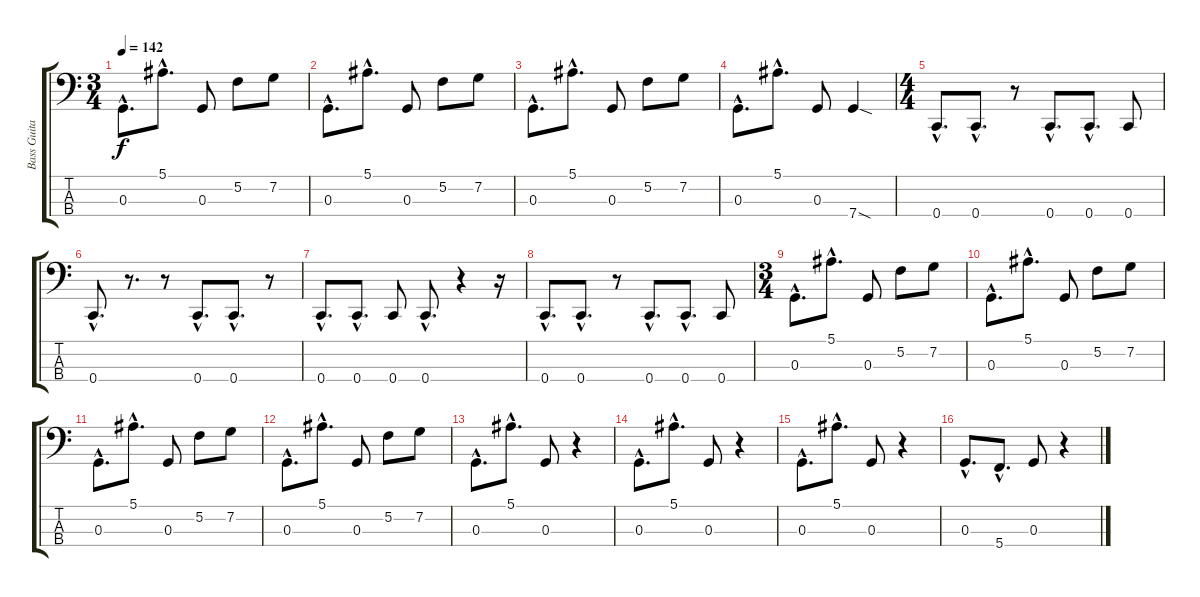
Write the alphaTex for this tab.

\track ("Bass Guitar" "Bass Guita") {instrument electricbasspick}
\staff {score tabs}
\tuning (F2 C2 G1 C1) {hide}
\ts (3 4)
\tempo 142
\clef f4
\ks c
0.3{hac}.8{d dy f} 5.1{hac}.8{d} 0.3.8 5.2.8 7.2.8 |
0.3{hac}.8{d} 5.1{hac}.8{d} 0.3.8 5.2.8 7.2.8 |
0.3{hac}.8{d} 5.1{hac}.8{d} 0.3.8 5.2.8 7.2.8 |
0.3{hac}.8{d} 5.1{hac}.8{d} 0.3.8 7.4{sod}.4 |
\ts (4 4)
0.4{hac}.8{d} 0.4{hac}.8{d} r.8 0.4{hac}.8{d} 0.4{hac}.8{d} 0.4.8 |
0.4{hac}.8{d} r.8{d} r.8 0.4{hac}.8{d} 0.4{hac}.8{d} r.8 |
0.4{hac}.8{d} 0.4{hac}.8{d} 0.4.8 0.4{hac}.8{d} r.4 r.16 |
0.4{hac}.8{d} 0.4{hac}.8{d} r.8 0.4{hac}.8{d} 0.4{hac}.8{d} 0.4.8 |
\ts (3 4)
0.3{hac}.8{d} 5.1{hac}.8{d} 0.3.8 5.2.8 7.2.8 |
0.3{hac}.8{d} 5.1{hac}.8{d} 0.3.8 5.2.8 7.2.8 |
0.3{hac}.8{d} 5.1{hac}.8{d} 0.3.8 5.2.8 7.2.8 |
0.3{hac}.8{d} 5.1{hac}.8{d} 0.3.8 5.2.8 7.2.8 |
0.3{hac}.8{d} 5.1{hac}.8{d} 0.3.8 r.4 |
0.3{hac}.8{d} 5.1{hac}.8{d} 0.3.8 r.4 |
0.3{hac}.8{d} 5.1{hac}.8{d} 0.3.8 r.4 |
0.3{hac}.8{d} 5.4{hac}.8{d} 0.3.8 r.4
